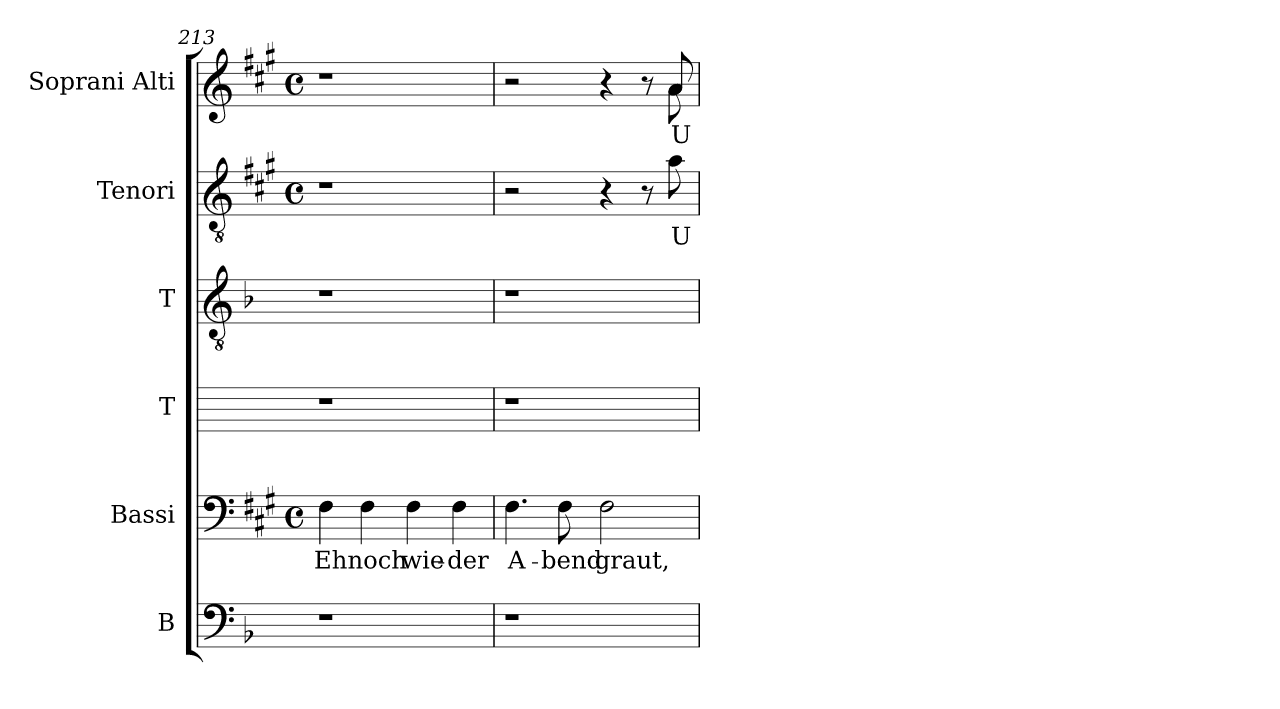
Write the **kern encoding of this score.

**kern	**kern	**text	**kern	**kern	**kern	**text	**kern	**text
*part6	*part5	*part5	*part4	*part3	*part2	*part2	*part1	*part1
*staff6	*staff5	*staff5	*staff4	*staff3	*staff2	*staff2	*staff1	*staff1
*I"B	*I"Bassi	*	*I"T	*I"T	*I"Tenori	*	*I"Soprani  Alti	*
*I'B	*I'B	*	*I'T	*I'T	*I'T	*	*I'S  A	*
*clefF4	*clefF4	*	*	*clefGv2	*clefGv2	*	*clefG2	*
*k[b-]	*k[f#c#g#]	*	*	*k[b-]	*k[f#c#g#]	*	*k[f#c#g#]	*
*F:	*A:	*	*	*F:	*A:	*	*A:	*
*	*M4/4	*	*	*	*M4/4	*	*M4/4	*
*	*met(c)	*	*	*	*met(c)	*	*met(c)	*
=213	=213	=213	=213	=213	=213	=213	=213	=213
!	!	!LO:LY:b:cj	!	!	!	!	!	!
1r	4F#\	Eh	1r	1r	1r	.	1r	.
!	!	!LO:LY:b:cj	!	!	!	!	!	!
.	4F#\	noch	.	.	.	.	.	.
!	!	!LO:LY:b:cj	!	!	!	!	!	!
.	4F#\	wie-	.	.	.	.	.	.
!	!	!LO:LY:b:cj	!	!	!	!	!	!
.	4F#\	-der	.	.	.	.	.	.
=214	=214	=214	=214	=214	=214	=214	=214	=214
!	!	!LO:LY:b:cj	!	!	!	!	!	!
*	*	*	*	*	*	*	*^	*
1r	4.F#\	A-	1r	1r	2r	.	2..ryy	2r	.
!	!	!LO:LY:b:cj	!	!	!	!	!	!	!
.	8F#\	-bend	.	.	.	.	.	.	.
!	!	!LO:LY:b:cj	!	!	!	!	!	!	!
.	2F#\	graut,	.	.	4r	.	.	4r	.
.	.	.	.	.	8r	.	.	8r	.
!	!	!	!	!	!	!LO:LY:b:cj	!	!	!LO:LY:b:cj
.	.	.	.	.	8a\	U-	8a/	8a\	U-
*	*	*	*	*	*	*	*v	*v	*
=	=	=	=	=	=	=	=	=
*-	*-	*-	*-	*-	*-	*-	*-	*-
